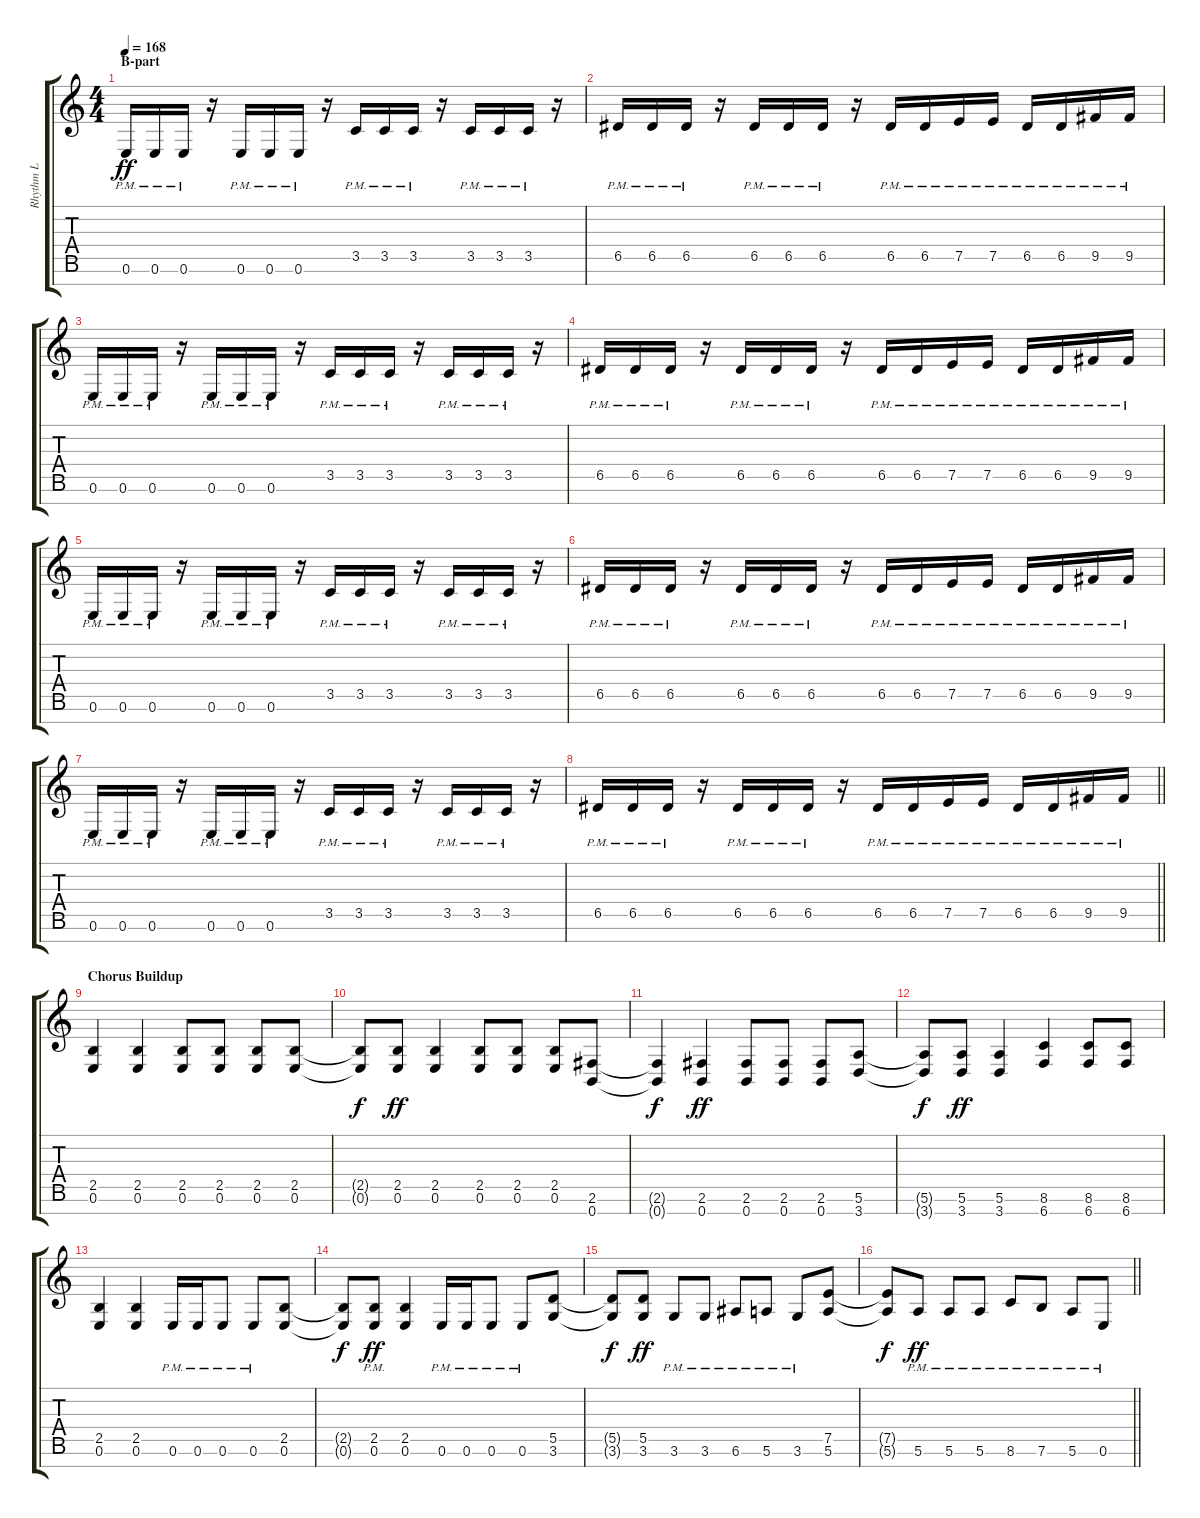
\track ("Rhythm L" "Rhythm L") {instrument distortionguitar}
\staff {score tabs}
\tuning (E4 B3 G3 D3 A2 E2 B1) {hide}
\ts (4 4)
\section ("" "B-part")
\tempo 168
\clef g2
\ks c
0.6{pm}.16{dy ff} 0.6{pm}.16 0.6{pm}.16 r.16 0.6{pm}.16 0.6{pm}.16 0.6{pm}.16 r.16 3.5{pm}.16 3.5{pm}.16 3.5{pm}.16 r.16 3.5{pm}.16 3.5{pm}.16 3.5{pm}.16 r.16 |
6.5{pm}.16 6.5{pm}.16 6.5{pm}.16 r.16 6.5{pm}.16 6.5{pm}.16 6.5{pm}.16 r.16 6.5{pm}.16 6.5{pm}.16 7.5{pm}.16 7.5{pm}.16 6.5{pm}.16 6.5{pm}.16 9.5{pm}.16 9.5{pm}.16 |
0.6{pm}.16 0.6{pm}.16 0.6{pm}.16 r.16 0.6{pm}.16 0.6{pm}.16 0.6{pm}.16 r.16 3.5{pm}.16 3.5{pm}.16 3.5{pm}.16 r.16 3.5{pm}.16 3.5{pm}.16 3.5{pm}.16 r.16 |
6.5{pm}.16 6.5{pm}.16 6.5{pm}.16 r.16 6.5{pm}.16 6.5{pm}.16 6.5{pm}.16 r.16 6.5{pm}.16 6.5{pm}.16 7.5{pm}.16 7.5{pm}.16 6.5{pm}.16 6.5{pm}.16 9.5{pm}.16 9.5{pm}.16 |
0.6{pm}.16 0.6{pm}.16 0.6{pm}.16 r.16 0.6{pm}.16 0.6{pm}.16 0.6{pm}.16 r.16 3.5{pm}.16 3.5{pm}.16 3.5{pm}.16 r.16 3.5{pm}.16 3.5{pm}.16 3.5{pm}.16 r.16 |
6.5{pm}.16 6.5{pm}.16 6.5{pm}.16 r.16 6.5{pm}.16 6.5{pm}.16 6.5{pm}.16 r.16 6.5{pm}.16 6.5{pm}.16 7.5{pm}.16 7.5{pm}.16 6.5{pm}.16 6.5{pm}.16 9.5{pm}.16 9.5{pm}.16 |
0.6{pm}.16 0.6{pm}.16 0.6{pm}.16 r.16 0.6{pm}.16 0.6{pm}.16 0.6{pm}.16 r.16 3.5{pm}.16 3.5{pm}.16 3.5{pm}.16 r.16 3.5{pm}.16 3.5{pm}.16 3.5{pm}.16 r.16 |
\barLineRight lightlight
6.5{pm}.16 6.5{pm}.16 6.5{pm}.16 r.16 6.5{pm}.16 6.5{pm}.16 6.5{pm}.16 r.16 6.5{pm}.16 6.5{pm}.16 7.5{pm}.16 7.5{pm}.16 6.5{pm}.16 6.5{pm}.16 9.5{pm}.16 9.5{pm}.16 |
\section ("" "Chorus Buildup")
(2.5 0.6).4 (2.5 0.6).4 (2.5 0.6).8 (2.5 0.6).8 (2.5 0.6).8 (2.5 0.6).8 |
(2.5{t} 0.6{t}).8{dy f} (2.5 0.6).8{dy ff} (2.5 0.6).4 (2.5 0.6).8 (2.5 0.6).8 (2.5 0.6).8 (2.6 0.7).8 |
(2.6{t} 0.7{t}).4{dy f} (2.6 0.7).4{dy ff} (2.6 0.7).8 (2.6 0.7).8 (2.6 0.7).8 (5.6 3.7).8 |
(5.6{t} 3.7{t}).8{dy f} (5.6 3.7).8{dy ff} (5.6 3.7).4 (8.6 6.7).4 (8.6 6.7).8 (8.6 6.7).8 |
(2.5 0.6).4 (2.5 0.6).4 0.6{pm}.16 0.6{pm}.16 0.6{pm}.8 0.6{pm}.8 (2.5 0.6).8 |
(2.5{t} 0.6{t}).8{dy f} (2.5{pm} 0.6{pm}).8{dy ff} (2.5 0.6).4 0.6{pm}.16 0.6{pm}.16 0.6{pm}.8 0.6{pm}.8 (5.5 3.6).8 |
(5.5{t} 3.6{t}).8{dy f} (5.5 3.6).8{dy ff} 3.6{pm}.8 3.6{pm}.8 6.6{pm}.8 5.6{pm}.8 3.6{pm}.8 (7.5 5.6).8 |
\barLineRight lightlight
(7.5{t} 5.6{t}).8{dy f} 5.6{pm}.8{dy ff} 5.6{pm}.8 5.6{pm}.8 8.6{pm}.8 7.6{pm}.8 5.6{pm}.8 0.6{pm}.8
